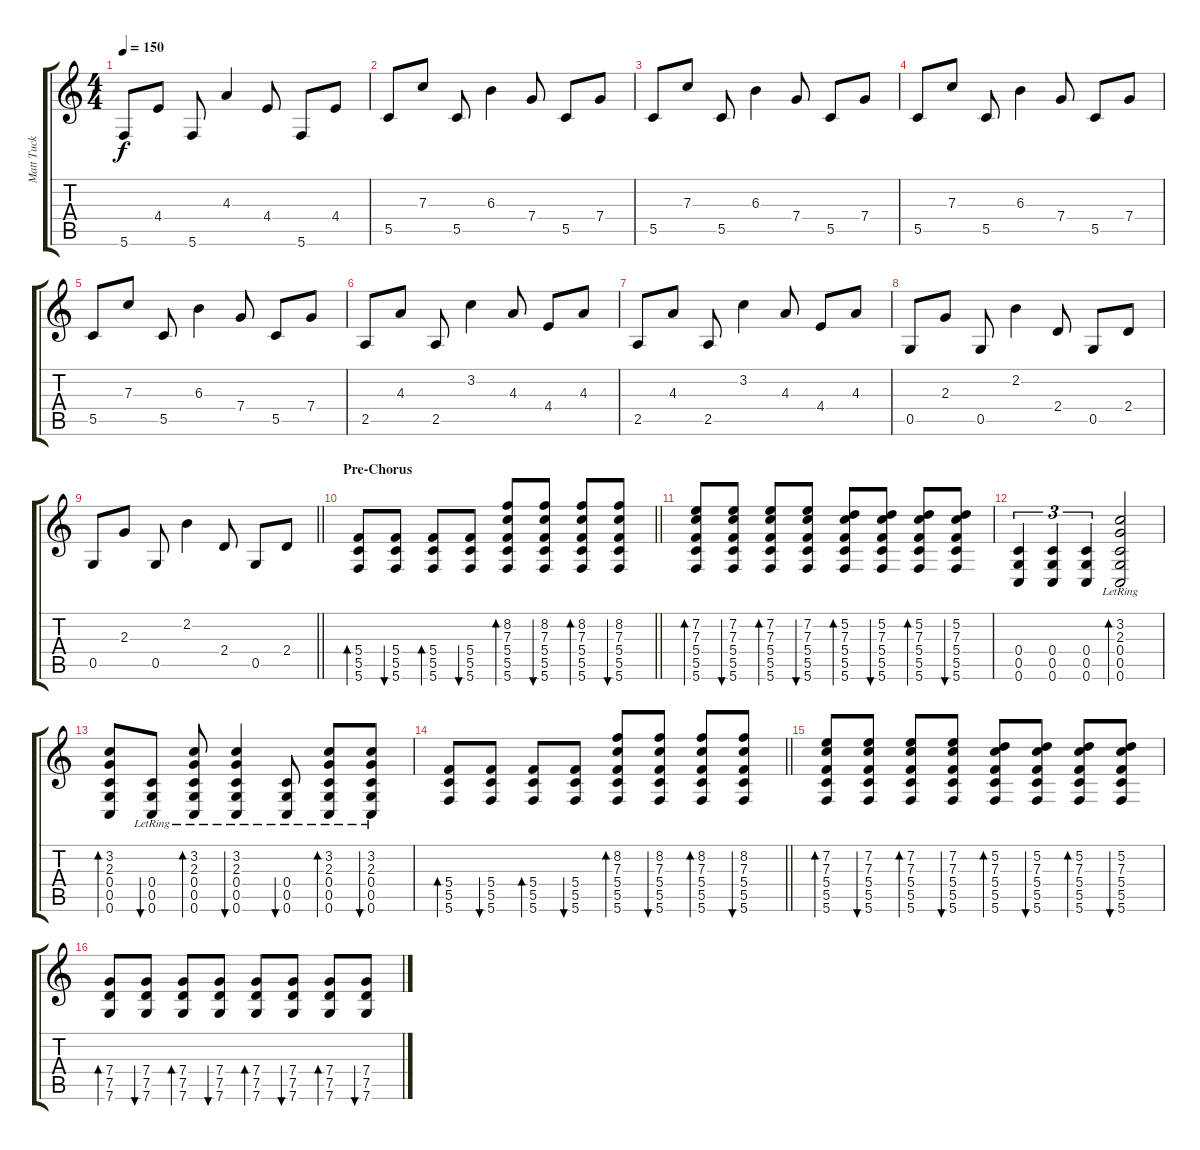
\track ("Matt Tuck" "Matt Tuck") {instrument acousticguitarsteel}
\staff {score tabs}
\tuning (D4 A3 F3 C3 G2 C2) {hide}
\ts (4 4)
\tempo 150
\clef g2
\ks c
5.6.8{dy f} 4.4.8 5.6.8 4.3.4 4.4.8 5.6.8 4.4.8 |
5.5.8 7.3.8 5.5.8 6.3.4 7.4.8 5.5.8 7.4.8 |
5.5.8 7.3.8 5.5.8 6.3.4 7.4.8 5.5.8 7.4.8 |
5.5.8 7.3.8 5.5.8 6.3.4 7.4.8 5.5.8 7.4.8 |
5.5.8 7.3.8 5.5.8 6.3.4 7.4.8 5.5.8 7.4.8 |
2.5.8 4.3.8 2.5.8 3.2.4 4.3.8 4.4.8 4.3.8 |
2.5.8 4.3.8 2.5.8 3.2.4 4.3.8 4.4.8 4.3.8 |
0.5.8 2.3.8 0.5.8 2.2.4 2.4.8 0.5.8 2.4.8 |
\barLineRight lightlight
0.5.8 2.3.8 0.5.8 2.2.4 2.4.8 0.5.8 2.4.8 |
\section ("" "Pre-Chorus")
\barLineRight lightlight
(5.4 5.5 5.6).8{bd 60} (5.4 5.5 5.6).8{bu 60} (5.4 5.5 5.6).8{bd 60} (5.4 5.5 5.6).8{bu 60} (8.2 7.3 5.4 5.5 5.6).8{bd 60} (8.2 7.3 5.4 5.5 5.6).8{bu 60} (8.2 7.3 5.4 5.5 5.6).8{bd 60} (8.2 7.3 5.4 5.5 5.6).8{bu 60} |
\section ("" "")
(7.2 7.3 5.4 5.5 5.6).8{bd 60} (7.2 7.3 5.4 5.5 5.6).8{bu 60} (7.2 7.3 5.4 5.5 5.6).8{bd 60} (7.2 7.3 5.4 5.5 5.6).8{bu 60} (5.2 7.3 5.4 5.5 5.6).8{bd 60} (5.2 7.3 5.4 5.5 5.6).8{bu 60} (5.2 7.3 5.4 5.5 5.6).8{bd 60} (5.2 7.3 5.4 5.5 5.6).8{bu 60} |
(0.4 0.5 0.6).4{tu (3 2)} (0.4 0.5 0.6).4{tu (3 2)} (0.4 0.5 0.6).4{tu (3 2)} (3.2{lr} 2.3{lr} 0.4{lr} 0.5{lr} 0.6{lr}).2{bd 60} |
(3.2 2.3 0.4 0.5 0.6).8{bd 60} (0.4{lr} 0.5{lr} 0.6{lr}).8{bu 60} (3.2{lr} 2.3{lr} 0.4{lr} 0.5{lr} 0.6{lr}).8{bd 60} (3.2{lr} 2.3{lr} 0.4{lr} 0.5{lr} 0.6{lr}).4{bu 60} (0.4{lr} 0.5{lr} 0.6{lr}).8{bu 60} (3.2{lr} 2.3{lr} 0.4{lr} 0.5{lr} 0.6{lr}).8{bd 60} (3.2{lr} 2.3{lr} 0.4{lr} 0.5{lr} 0.6{lr}).8{bu 60} |
\barLineRight lightlight
(5.4 5.5 5.6).8{bd 60} (5.4 5.5 5.6).8{bu 60} (5.4 5.5 5.6).8{bd 60} (5.4 5.5 5.6).8{bu 60} (8.2 7.3 5.4 5.5 5.6).8{bd 60} (8.2 7.3 5.4 5.5 5.6).8{bu 60} (8.2 7.3 5.4 5.5 5.6).8{bd 60} (8.2 7.3 5.4 5.5 5.6).8{bu 60} |
(7.2 7.3 5.4 5.5 5.6).8{bd 60} (7.2 7.3 5.4 5.5 5.6).8{bu 60} (7.2 7.3 5.4 5.5 5.6).8{bd 60} (7.2 7.3 5.4 5.5 5.6).8{bu 60} (5.2 7.3 5.4 5.5 5.6).8{bd 60} (5.2 7.3 5.4 5.5 5.6).8{bu 60} (5.2 7.3 5.4 5.5 5.6).8{bd 60} (5.2 7.3 5.4 5.5 5.6).8{bu 60} |
(7.4 7.5 7.6).8{bd 60} (7.4 7.5 7.6).8{bu 60} (7.4 7.5 7.6).8{bd 60} (7.4 7.5 7.6).8{bu 60} (7.4 7.5 7.6).8{bd 60} (7.4 7.5 7.6).8{bu 60} (7.4 7.5 7.6).8{bd 60} (7.4 7.5 7.6).8{bu 60}
